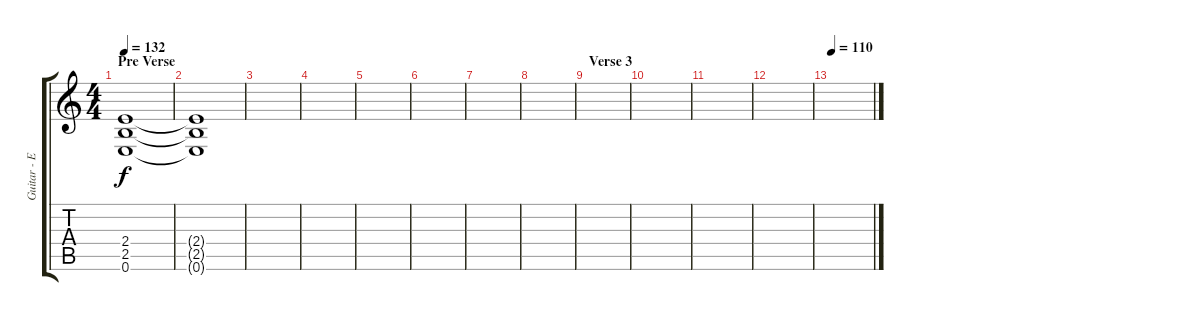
\track ("Guitar - Electric" "Guitar - E") {instrument distortionguitar}
\staff {score tabs}
\tuning (E4 B3 G3 D3 A2 E2) {hide}
\ts (4 4)
\section ("" "Pre Verse")
\tempo 132
\clef g2
\ks c
(2.4 2.5 0.6).1{dy f volume 0} |
(2.4{t} 2.5{t} 0.6{t}).1 |
|
|
|
|
|
|
\section ("" "Verse 3")
|
|
|
|
\tempo 110
